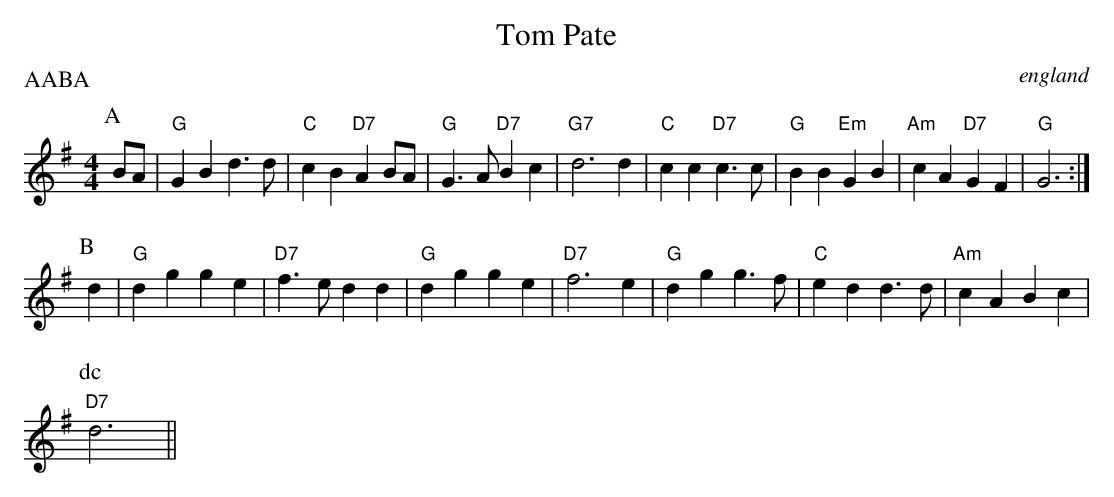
X:1
T:Tom Pate
O:england
P:AABA
M:4/4
L:1/4
K:G
P:A
B/2A/2|"G"GB d3/2d/2|"C"cB "D7"AB/2A/2|"G"G3/2A/2 "D7"Bc|"G7"d3d|\
"C"cc "D7"c3/2c/2|"G"BB "Em"GB|"Am"cA "D7"GF|"G"G3:|
P:B
d|"G"dg ge|"D7"f3/2e/2 dd|"G"dg ge|"D7"f3e|"G"dg g3/2f/2|"C"ed d3/2d/2|\
"Am"cA Bc|
P:dc
"D7"d3||
